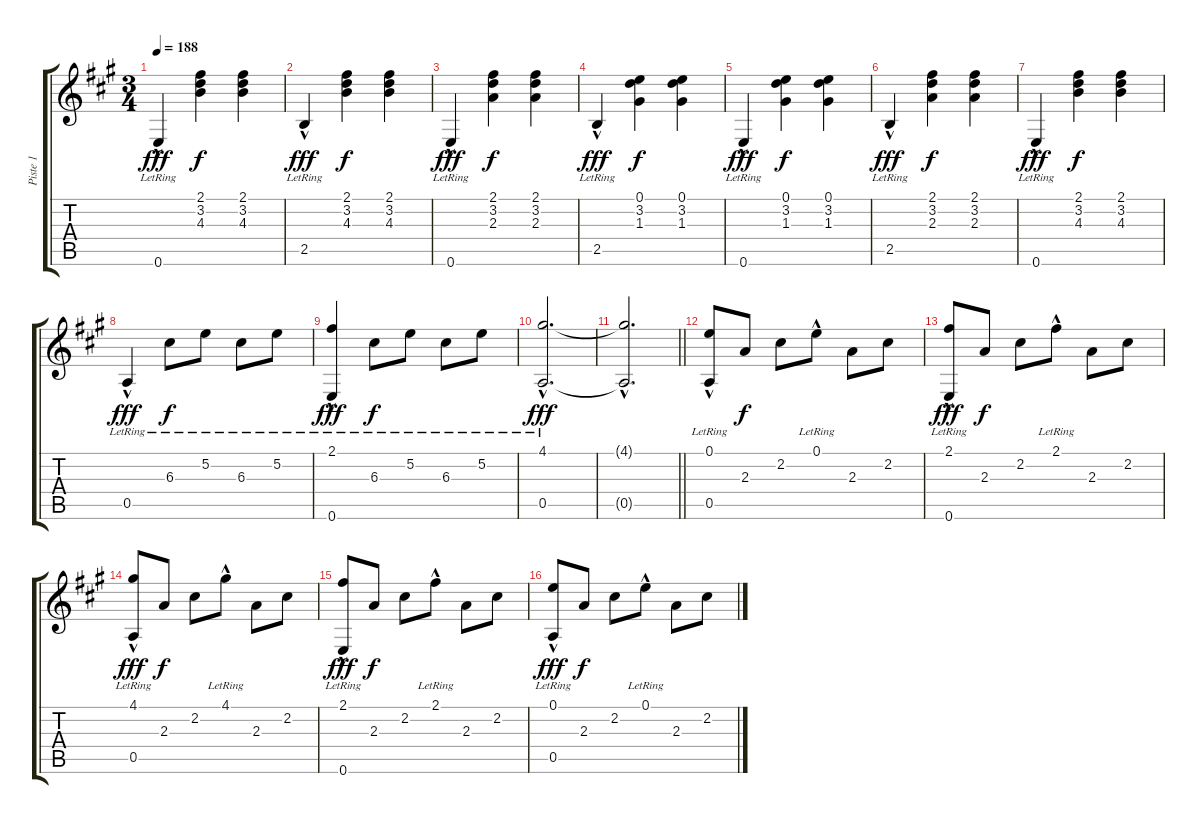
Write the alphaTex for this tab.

\track ("Piste 1" "Piste 1") {instrument acousticguitarsteel}
\staff {score tabs}
\tuning (E4 B3 G3 D3 A2 E2) {hide}
\ts (3 4)
\tempo 188
\clef g2
\ks a
0.6{hac lr}.4{dy fff} (2.1 3.2 4.3).4{dy f} (2.1 3.2 4.3).4 |
2.5{hac lr}.4{dy fff} (2.1 3.2 4.3).4{dy f} (2.1 3.2 4.3).4 |
0.6{hac lr}.4{dy fff} (2.1 3.2 2.3).4{dy f} (2.1 3.2 2.3).4 |
2.5{hac lr}.4{dy fff} (0.1 3.2 1.3).4{dy f} (0.1 3.2 1.3).4 |
0.6{hac lr}.4{dy fff} (0.1 3.2 1.3).4{dy f} (0.1 3.2 1.3).4 |
2.5{hac lr}.4{dy fff} (2.1 3.2 2.3).4{dy f} (2.1 3.2 2.3).4 |
0.6{hac lr}.4{dy fff} (2.1 3.2 4.3).4{dy f} (2.1 3.2 4.3).4 |
0.5{hac lr}.4{dy fff} 6.3{lr}.8{dy f} 5.2{lr}.8 6.3{lr}.8 5.2{lr}.8 |
(2.1{lr} 0.6{hac lr}).4{dy fff} 6.3{lr}.8{dy f} 5.2{lr}.8 6.3{lr}.8 5.2{lr}.8 |
(4.1{hac lr} 0.5{hac lr}).2{d dy fff} |
\barLineRight lightlight
(4.1{hac t} 0.5{hac t}).2{d} |
(0.1{hac lr} 0.5{hac lr}).8 2.3.8{dy f} 2.2.8 0.1{hac lr}.8 2.3.8 2.2.8 |
(2.1{hac lr} 0.6{hac lr}).8{dy fff} 2.3.8{dy f} 2.2.8 2.1{hac lr}.8 2.3.8 2.2.8 |
(4.1{hac lr} 0.5{hac lr}).8{dy fff} 2.3.8{dy f} 2.2.8 4.1{hac lr}.8 2.3.8 2.2.8 |
(2.1{hac lr} 0.6{hac lr}).8{dy fff} 2.3.8{dy f} 2.2.8 2.1{hac lr}.8 2.3.8 2.2.8 |
(0.1{hac lr} 0.5{hac lr}).8{dy fff} 2.3.8{dy f} 2.2.8 0.1{hac lr}.8 2.3.8 2.2.8
